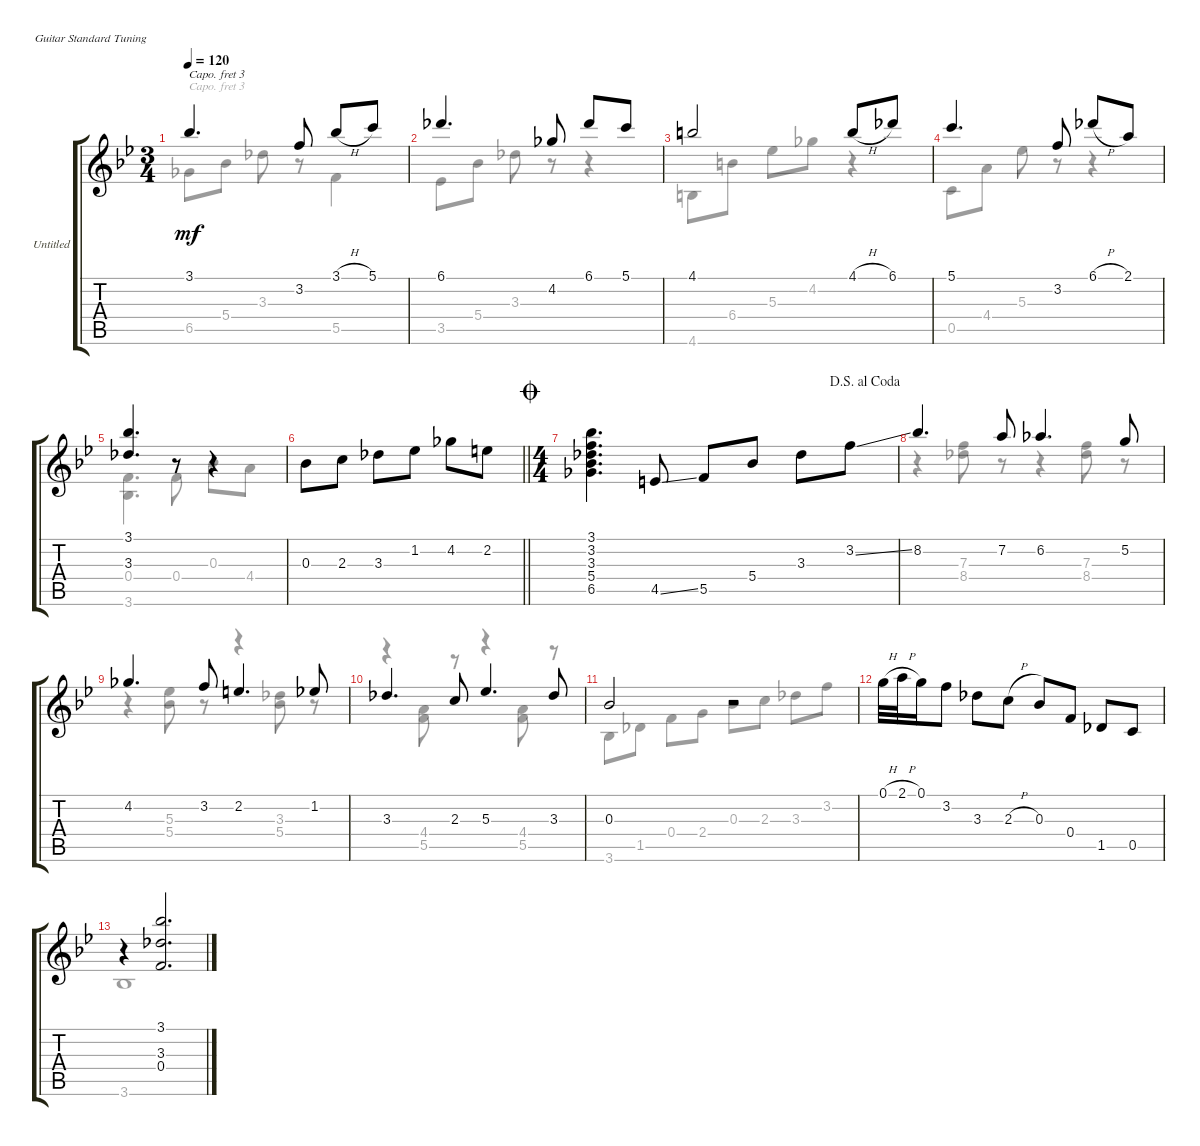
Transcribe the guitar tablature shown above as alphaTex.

\bracketExtendMode groupsimilarinstruments
\firstSystemTrackNameOrientation horizontal
\otherSystemsTrackNameOrientation horizontal
\track ("Untitled" "Untitled") {instrument acousticguitarnylon}
\staff {score tabs}
\capo 3
\tuning (E4 B3 G3 D3 A2 E2)
\voice
\ts (3 4)
\tempo 120
\clef g2
\ks bb
3.1.4{d dy mf} 3.2.8 3.1{h}.8 5.1.8 |
6.1.4{d} 4.2.8 6.1.8 5.1.8 |
4.1.2 4.1{h}.8 6.1.8 |
5.1.4{d} 3.2.8 6.1{h}.8 2.1.8 |
(3.1 3.3).4{d} r.8 r.4 |
\barLineRight lightlight
0.3.8 2.3.8 3.3.8 1.2.8 4.2.8 2.2.8 |
\ts (4 4)
\section ("" "")
\jump coda
\jump dalsegnoalcoda
(3.1 3.2 3.3 5.4 6.5).4{d} 4.5{ss}.8 5.5.8 5.4.8 3.3.8 3.2{ss}.8 |
8.2.4{d} 7.2.8 6.2.4{d} 5.2.8 |
4.2.4{d} 3.2.8 2.2.4{d} 1.2.8 |
3.3.4{d} 2.3.8 5.3.4{d} 3.3.8 |
0.3.2 r.2 |
0.1{h}.32 2.1{h}.32 0.1.16 3.2.8 3.3.8 2.3{h}.8 0.3.8 0.4.8 1.5.8 0.5.8 |
r.4 (3.1 3.3 0.4).2{d}
\voice
\clef g2
\ottava regular
\simile none
\ks bb
6.5.8{dy mf} 5.4.8 3.3.8 r.8 5.5.4 |
3.5.8 5.4.8 3.3.8 r.8 r.4 |
4.6.8 6.4.8 5.3.8 4.2.8 r.4 |
0.5.8 4.4.8 5.3.8 r.8 r.4 |
(0.4 3.6).4{d} 0.4.8 0.3.8 4.4.8 |
\barLineRight lightlight
|
|
r.4 (7.3 8.4).8 r.8 r.4 (7.3 8.4).8 r.8 |
r.4 (5.3 5.4).8 r.8 r.4 (3.3 5.4).8 r.8 |
r.4 (4.4 5.5).8 r.8 r.4 (4.4 5.5).8 r.8 |
3.6.8 1.5.8 0.4.8 2.4.8 0.3.8 2.3.8 3.3.8 3.2.8 |
|
3.6.1
